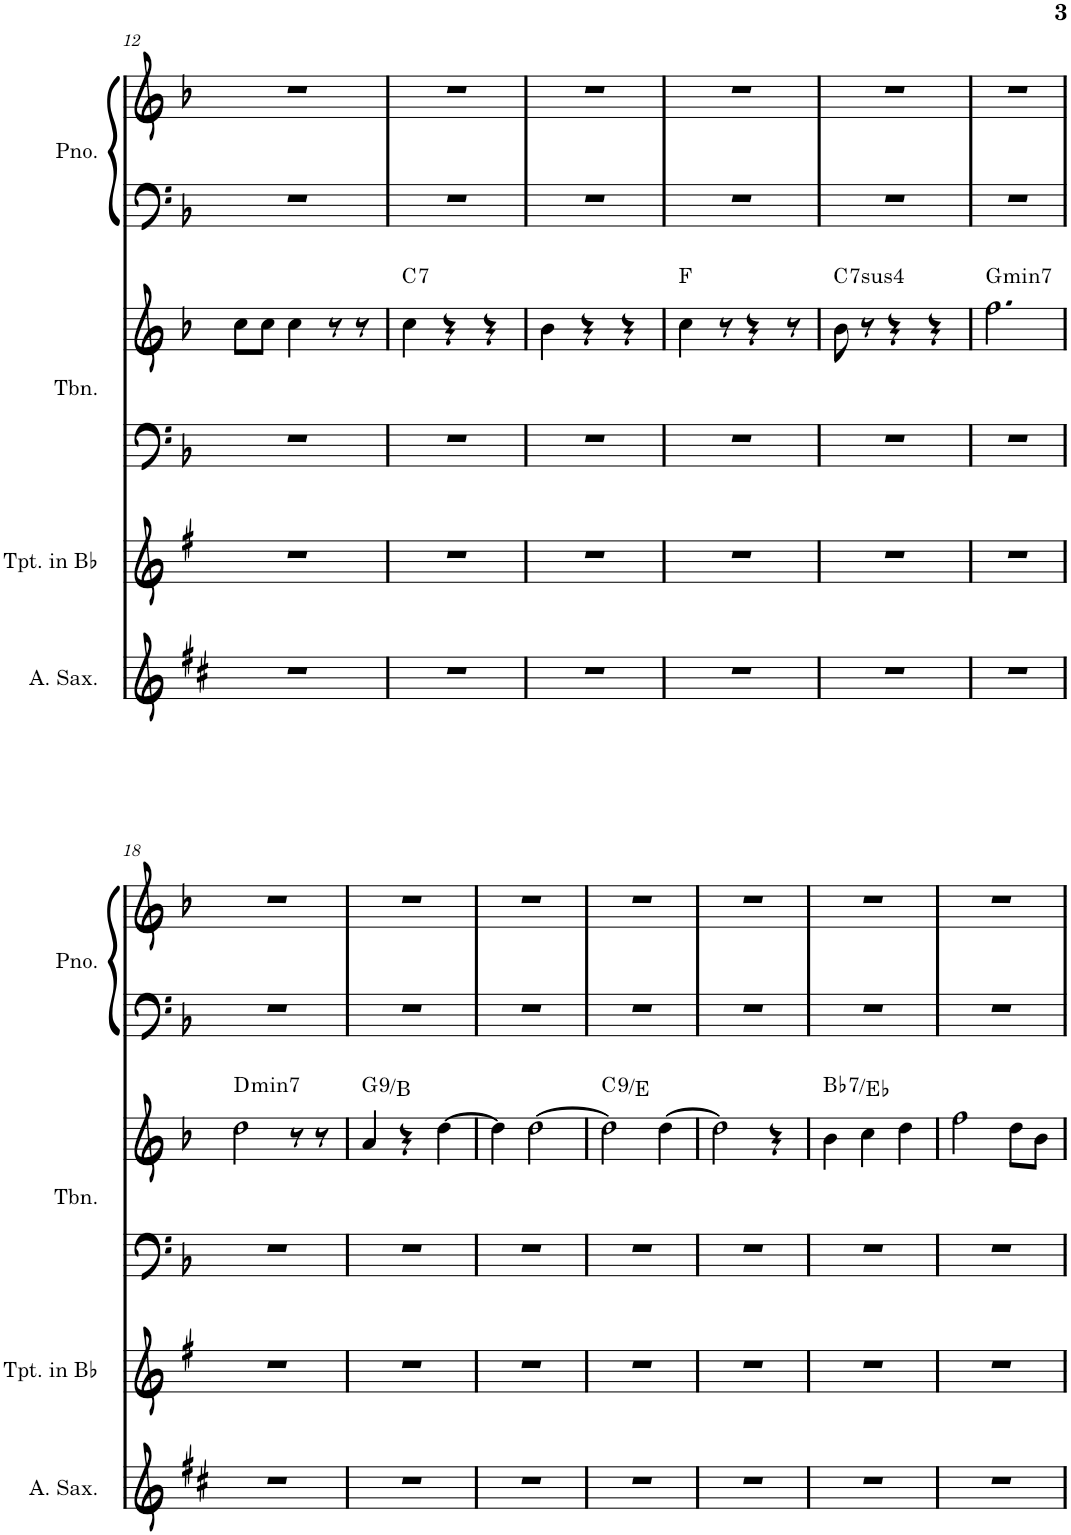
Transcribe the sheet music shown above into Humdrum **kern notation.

**kern	**kern	**kern	**kern	**harte	**kern	**kern
*part4	*part3	*part2	*part2	*part2	*part1	*part1
*staff6	*staff5	*staff4	*staff3	*	*staff2	*staff1
*I"Alto Saxophone	*I"Trumpet in Bb	*I"Trombone	*	*	*I"Piano	*
*I'A. Sax.	*I'Tpt. in Bb	*I'Tbn.	*	*	*I'Pno.	*
!!LO:PB:g=z
*clefG2	*clefG2	*clefF4	*clefG2	*	*clefF4	*clefG2
*Trd5c9	*Trd1c2	*	*	*	*	*
*k[f#c#]	*k[f#]	*k[b-]	*k[b-]	*	*k[b-]	*k[b-]
*M3/4	*M3/4	*M3/4	*M3/4	*	*M3/4	*M3/4
=12	=12	=12	=12	=12	=12	=12
2.r	2.r	2.r	8cc\L	.	2.r	2.r
.	.	.	8cc\J	.	.	.
.	.	.	4cc\	.	.	.
.	.	.	8r	.	.	.
.	.	.	8r	.	.	.
=13	=13	=13	=13	=13	=13	=13
!	!	!	!	!LO:H:kt=7	!	!
2.r	2.r	2.r	4cc\	C:7	2.r	2.r
.	.	.	4r	.	.	.
.	.	.	4r	.	.	.
=14	=14	=14	=14	=14	=14	=14
2.r	2.r	2.r	4b-\	.	2.r	2.r
.	.	.	4r	.	.	.
.	.	.	4r	.	.	.
=15	=15	=15	=15	=15	=15	=15
2.r	2.r	2.r	4cc\	F:maj	2.r	2.r
.	.	.	8r	.	.	.
.	.	.	4r	.	.	.
.	.	.	8r	.	.	.
=16	=16	=16	=16	=16	=16	=16
!	!	!	!	!LO:H:kt=74	!	!
2.r	2.r	2.r	8b-\	C:sus4(7)	2.r	2.r
.	.	.	8r	.	.	.
.	.	.	4r	.	.	.
.	.	.	4r	.	.	.
=17	=17	=17	=17	=17	=17	=17
!	!	!	!	!LO:H:kt=min7	!	!
2.r	2.r	2.r	2.ff\	G:min7	2.r	2.r
!!LO:LB:g=z
=18	=18	=18	=18	=18	=18	=18
!	!	!	!	!LO:H:kt=min7	!	!
2.r	2.r	2.r	2dd\	D:min7	2.r	2.r
.	.	.	8r	.	.	.
.	.	.	8r	.	.	.
=19	=19	=19	=19	=19	=19	=19
!	!	!	!	!LO:H:kt=9	!	!
2.r	2.r	2.r	4a/	G:9/3	2.r	2.r
.	.	.	4r	.	.	.
.	.	.	[4dd\	.	.	.
=20	=20	=20	=20	=20	=20	=20
2.r	2.r	2.r	4dd\]	.	2.r	2.r
.	.	.	[2dd\	.	.	.
=21	=21	=21	=21	=21	=21	=21
!	!	!	!	!LO:H:kt=9	!	!
2.r	2.r	2.r	2dd\]	C:9/3	2.r	2.r
.	.	.	[4dd\	.	.	.
=22	=22	=22	=22	=22	=22	=22
2.r	2.r	2.r	2dd\]	.	2.r	2.r
.	.	.	4r	.	.	.
=23	=23	=23	=23	=23	=23	=23
!	!	!	!	!LO:H:kt=7	!	!
2.r	2.r	2.r	4b-\	Bb:7/4	2.r	2.r
.	.	.	4cc\	.	.	.
.	.	.	4dd\	.	.	.
=24	=24	=24	=24	=24	=24	=24
2.r	2.r	2.r	2ff\	.	2.r	2.r
.	.	.	8dd\L	.	.	.
.	.	.	8b-\J	.	.	.
=	=	=	=	=	=	=
*-	*-	*-	*-	*-	*-	*-
